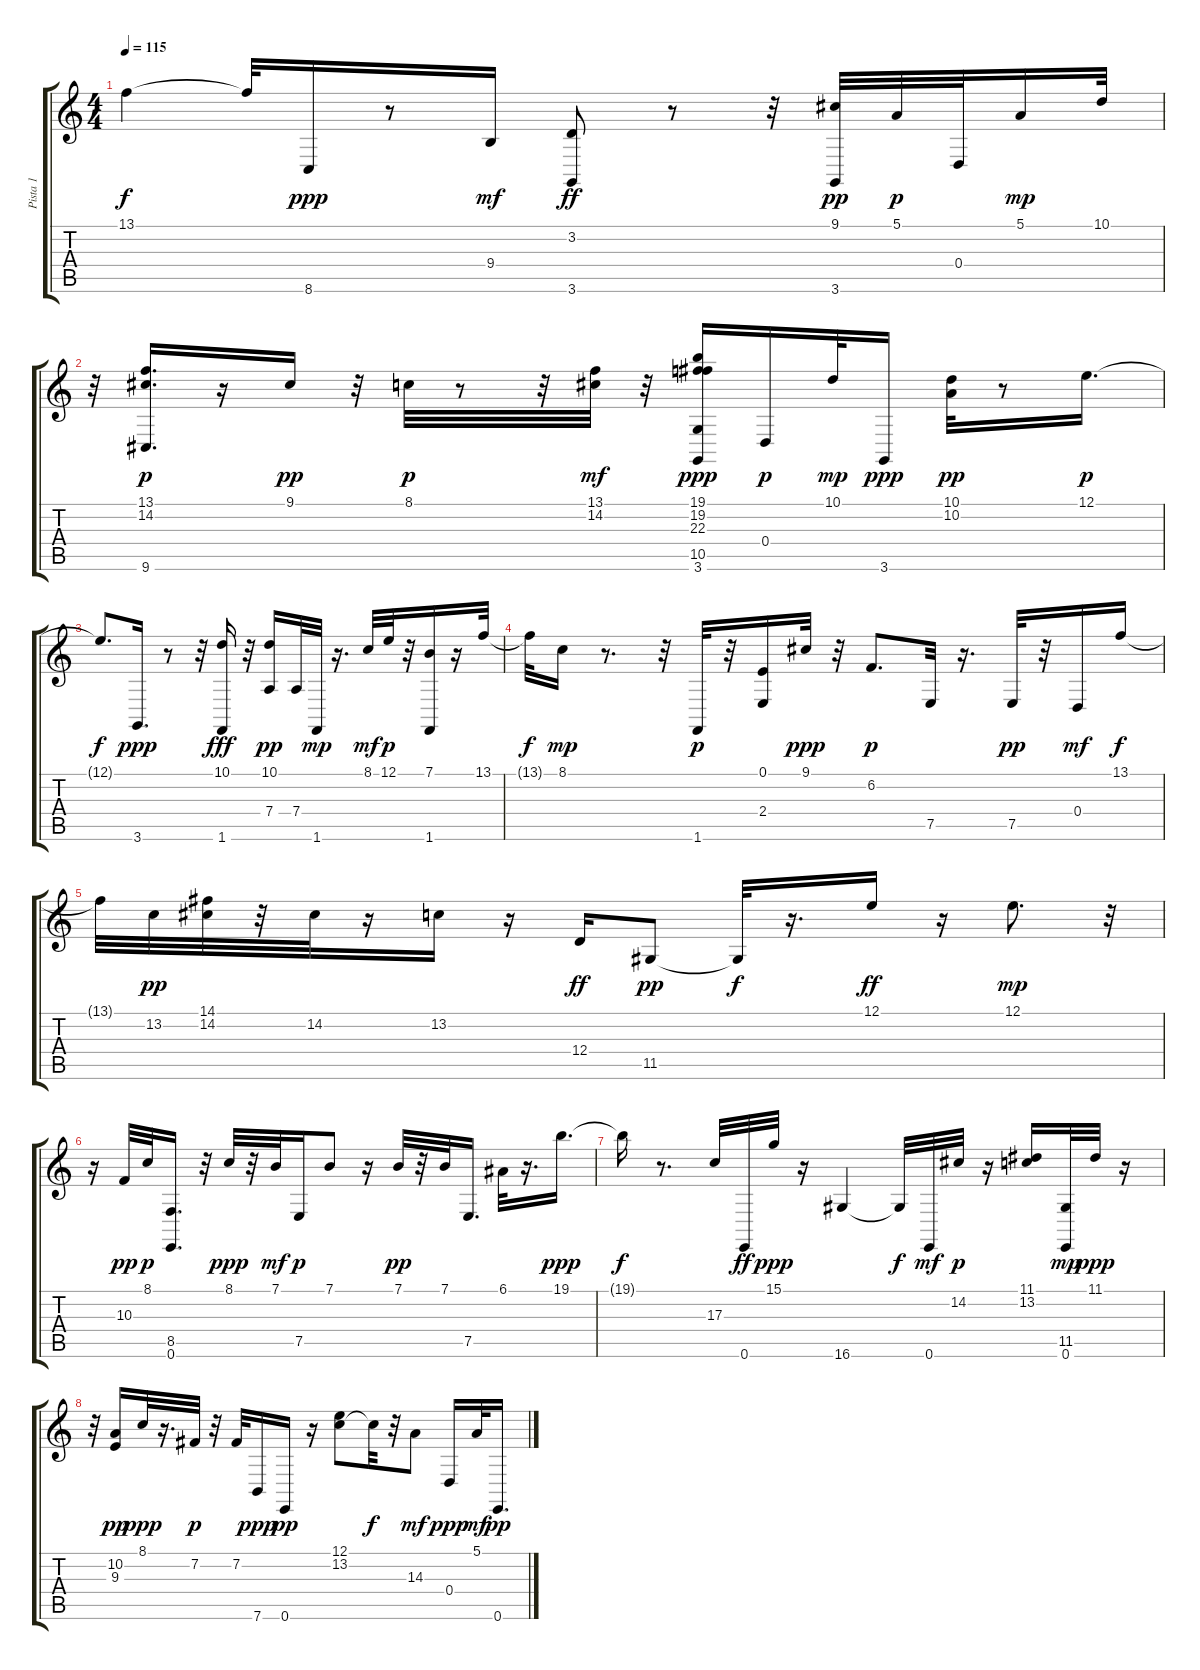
\track ("Pista 1" "Pista 1") {instrument acousticgrandpiano}
\staff {score tabs}
\tuning (E4 B3 G3 D3 A2 E2) {hide}
\ts (4 4)
\tempo 115
\clef g2
\ks c
13.1{t}.4{dy f} 13.1{t}.32 8.6.16{dy ppp} r.8 9.4.16{dy mf} (3.2 3.6).8{dy ff} r.8 r.32 (9.1 3.6).32{dy pp} 5.1.32{dy p} 0.4.32 5.1.16{dy mp} 10.1.32 |
r.32 (13.1 14.2 9.6).16{d dy p} r.16 9.1.16{dy pp} r.32 8.1.32{dy p} r.8 r.32 (13.1 14.2).32{dy mf} r.32 (19.1 19.2 22.3 10.5 3.6).16{dy ppp} 0.4.16{dy p} 10.1.32{dy mp} 3.6.16{dy ppp} (10.1 10.2).32{dy pp} r.8 12.1.16{d dy p} |
12.1{t}.8{d dy f} 3.6.16{d dy ppp} r.8 r.32 (10.1 1.6).16{dy fff} r.32 (10.1 7.4).16{dy pp} 7.4.32 1.6.32{dy mp} r.16{d} 8.1.32{dy mf} 12.1.32{dy p} r.32 (7.1 1.6).16 r.16 13.1.32 |
13.1{t}.32{dy f} 8.1.16{dy mp} r.8{d} r.32 1.6.32{dy p} r.32 (0.1 2.4).16 9.1.32{dy ppp} r.32 6.2.8{d dy p} 7.5.32 r.16{d} 7.5.32{dy pp} r.32 0.4.16{dy mf} 13.1.16{dy f} |
13.1{t}.32 13.2.32{dy pp} (14.1 14.2).32 r.32 14.2.32 r.16 13.2.16 r.16 12.4.16{dy ff} 11.5.8{dy pp} 11.5{t}.32{dy f} r.16{d} 12.1.16{dy ff} r.16 12.1.8{d dy mp} r.32 |
r.16 10.3.32{dy pp} 8.1.32{dy p} (8.5 0.6).16{d} r.32 8.1.32{dy ppp} r.32 7.1.32{dy mf} 7.5.16{dy p} 7.1.8 r.16 7.1.32{dy pp} r.32 7.1.32 7.5.16{d} 6.1.32 r.16{d} 19.1.16{d dy ppp} |
19.1{t}.16{dy f} r.8{d} 17.3.32 0.6.32{dy ff} 15.1.32{dy ppp} r.16 16.6.4 16.6{t}.32{dy f} 0.6.32{dy mf} 14.2.32{dy p} r.16 (11.1 13.2).16 (11.5 0.6).32{dy mp} 11.1.32{dy ppp} r.16 |
r.32 (10.2 9.3).16{dy pp} 8.1.32{dy ppp} r.16{d} 7.2.32{dy p} r.32 7.2.32 7.6.16{dy ppp} 0.6.16{dy pp} r.16 (12.1 13.2).8 13.2{t}.32{dy f} r.32 14.3.8{dy mf} 0.4.16{dy ppp} 5.1.32{dy mf} 0.6.16{d dy pp}
